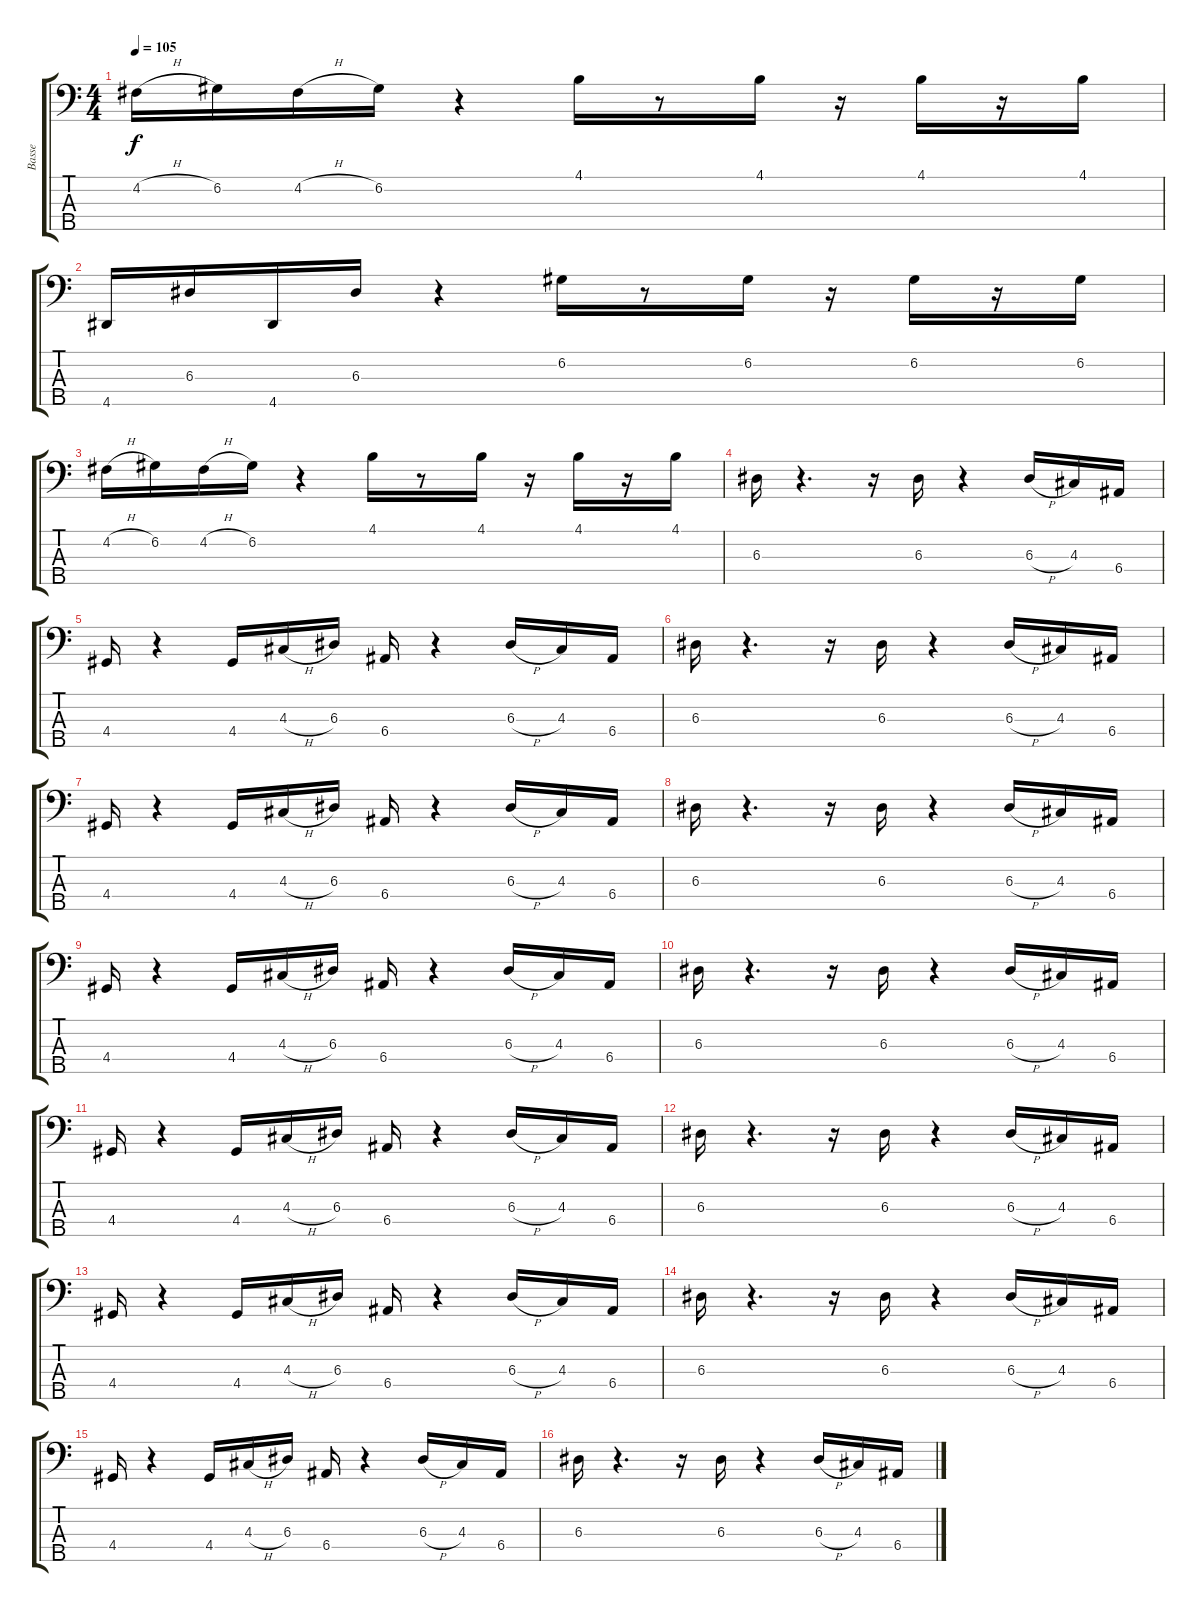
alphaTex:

\track ("Basse" "Basse") {instrument synthbass1}
\staff {score tabs}
\tuning (G2 D2 A1 E1 B0) {hide}
\ts (4 4)
\tempo 105
\clef f4
\ks c
4.2{h}.16{dy f} 6.2.16 4.2{h}.16 6.2.16 r.4 4.1.16 r.8 4.1.16 r.16 4.1.16 r.16 4.1.16 |
4.5.16 6.3.16 4.5.16 6.3.16 r.4 6.2.16 r.8 6.2.16 r.16 6.2.16 r.16 6.2.16 |
4.2{h}.16 6.2.16 4.2{h}.16 6.2.16 r.4 4.1.16 r.8 4.1.16 r.16 4.1.16 r.16 4.1.16 |
6.3.16 r.4{d} r.16 6.3.16 r.4 6.3{h}.16 4.3.16 6.4.16 |
4.4.16 r.4 4.4.16 4.3{h}.16 6.3.16 6.4.16 r.4 6.3{h}.16 4.3.16 6.4.16 |
6.3.16 r.4{d} r.16 6.3.16 r.4 6.3{h}.16 4.3.16 6.4.16 |
4.4.16 r.4 4.4.16 4.3{h}.16 6.3.16 6.4.16 r.4 6.3{h}.16 4.3.16 6.4.16 |
6.3.16 r.4{d} r.16 6.3.16 r.4 6.3{h}.16 4.3.16 6.4.16 |
4.4.16 r.4 4.4.16 4.3{h}.16 6.3.16 6.4.16 r.4 6.3{h}.16 4.3.16 6.4.16 |
6.3.16 r.4{d} r.16 6.3.16 r.4 6.3{h}.16 4.3.16 6.4.16 |
4.4.16 r.4 4.4.16 4.3{h}.16 6.3.16 6.4.16 r.4 6.3{h}.16 4.3.16 6.4.16 |
6.3.16 r.4{d} r.16 6.3.16 r.4 6.3{h}.16 4.3.16 6.4.16 |
4.4.16 r.4 4.4.16 4.3{h}.16 6.3.16 6.4.16 r.4 6.3{h}.16 4.3.16 6.4.16 |
6.3.16 r.4{d} r.16 6.3.16 r.4 6.3{h}.16 4.3.16 6.4.16 |
4.4.16 r.4 4.4.16 4.3{h}.16 6.3.16 6.4.16 r.4 6.3{h}.16 4.3.16 6.4.16 |
6.3.16 r.4{d} r.16 6.3.16 r.4 6.3{h}.16 4.3.16 6.4.16
